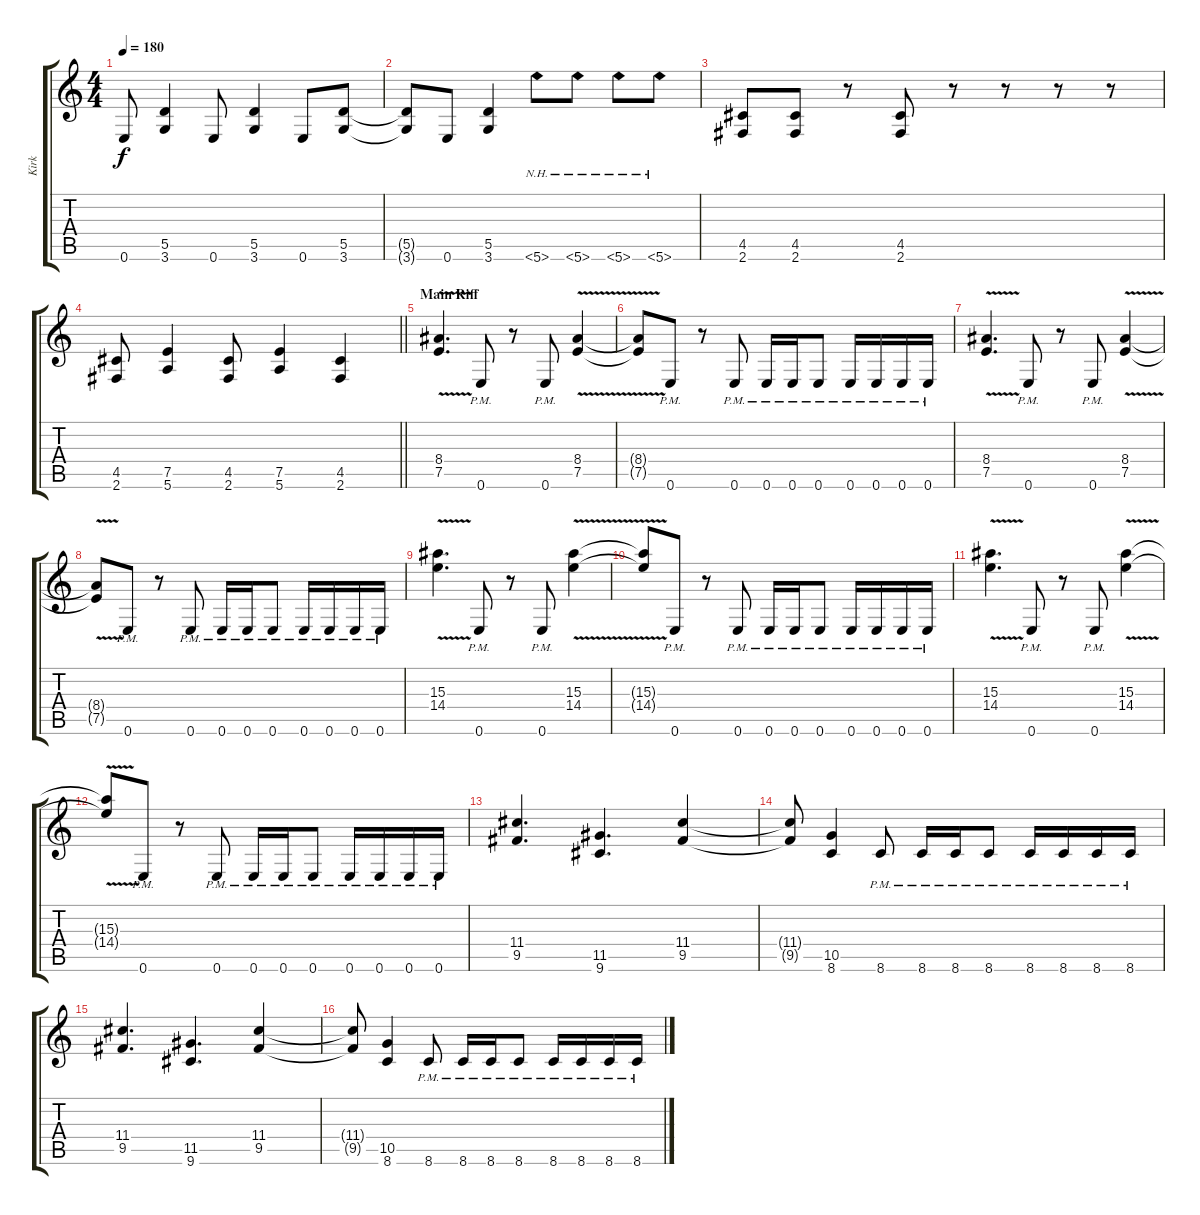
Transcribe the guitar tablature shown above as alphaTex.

\track ("Kirk" "Kirk") {instrument distortionguitar}
\staff {score tabs}
\tuning (E4 B3 G3 D3 A2 E2) {hide}
\ts (4 4)
\tempo 180
\clef g2
\ks c
0.6.8{dy f} (5.5 3.6).4 0.6.8 (5.5 3.6).4 0.6.8 (5.5 3.6).8 |
(5.5{t} 3.6{t}).8 0.6.8 (5.5 3.6).4 5.6{nh}.8 5.6{nh}.8 5.6{nh}.8 5.6{nh}.8 |
(4.5 2.6).8 (4.5 2.6).8 r.8 (4.5 2.6).8 r.8 r.8 r.8 r.8 |
\barLineRight lightlight
(4.5 2.6).8 (7.5 5.6).4 (4.5 2.6).8 (7.5 5.6).4 (4.5 2.6).4 |
\section ("" "Main Riff")
(8.4{v} 7.5).4{d} 0.6{pm}.8 r.8 0.6{pm}.8 (8.4{v} 7.5{v}).4 |
(8.4{t} 7.5{t}).8 0.6{pm}.8 r.8 0.6{pm}.8 0.6{pm}.16 0.6{pm}.16 0.6{pm}.8 0.6{pm}.16 0.6{pm}.16 0.6{pm}.16 0.6{pm}.16 |
(8.4{v} 7.5).4{d} 0.6{pm}.8 r.8 0.6{pm}.8 (8.4{v} 7.5{v}).4 |
(8.4{t} 7.5{t}).8 0.6{pm}.8 r.8 0.6{pm}.8 0.6{pm}.16 0.6{pm}.16 0.6{pm}.8 0.6{pm}.16 0.6{pm}.16 0.6{pm}.16 0.6{pm}.16 |
(15.3 14.4{v}).4{d} 0.6{pm}.8 r.8 0.6{pm}.8 (15.3 14.4{v}).4 |
(15.3{t} 14.4{t}).8 0.6{pm}.8 r.8 0.6{pm}.8 0.6{pm}.16 0.6{pm}.16 0.6{pm}.8 0.6{pm}.16 0.6{pm}.16 0.6{pm}.16 0.6{pm}.16 |
(15.3 14.4{v}).4{d} 0.6{pm}.8 r.8 0.6{pm}.8 (15.3 14.4{v}).4 |
(15.3{t} 14.4{t}).8 0.6{pm}.8 r.8 0.6{pm}.8 0.6{pm}.16 0.6{pm}.16 0.6{pm}.8 0.6{pm}.16 0.6{pm}.16 0.6{pm}.16 0.6{pm}.16 |
(11.4 9.5).4{d} (11.5 9.6).4{d} (11.4 9.5).4 |
(11.4{t} 9.5{t}).8 (10.5 8.6).4 8.6{pm}.8 8.6{pm}.16 8.6{pm}.16 8.6{pm}.8 8.6{pm}.16 8.6{pm}.16 8.6{pm}.16 8.6{pm}.16 |
(11.4 9.5).4{d} (11.5 9.6).4{d} (11.4 9.5).4 |
(11.4{t} 9.5{t}).8 (10.5 8.6).4 8.6{pm}.8 8.6{pm}.16 8.6{pm}.16 8.6{pm}.8 8.6{pm}.16 8.6{pm}.16 8.6{pm}.16 8.6{pm}.16
